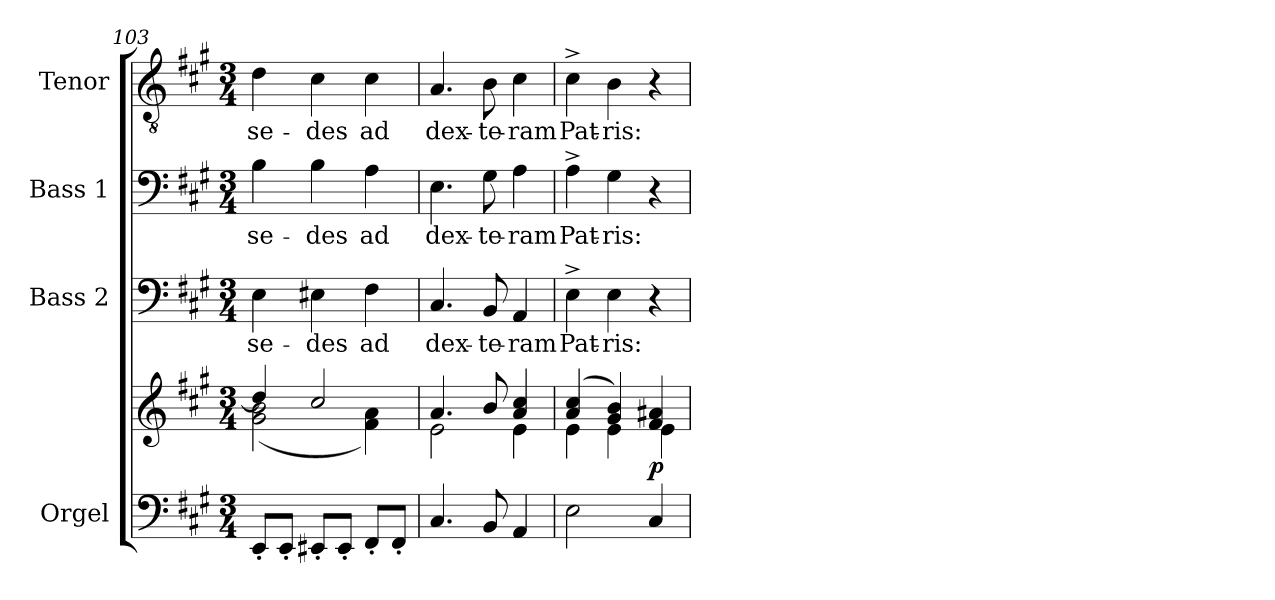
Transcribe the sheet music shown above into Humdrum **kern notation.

**kern	**kern	**dynam	**kern	**text	**kern	**text	**kern	**text
*part4	*part4	*part4	*part3	*part3	*part2	*part2	*part1	*part1
*staff5	*staff4	*staff4/5	*staff3	*staff3	*staff2	*staff2	*staff1	*staff1
*I"Orgel	*	*	*I"Bass 2	*	*I"Bass 1	*	*I"Tenor	*
*I'Org.	*	*	*I'B2.	*	*I'B1.	*	*I'T.	*
!!LO:PB:g=z
*clefF4	*clefG2	*	*clefF4	*	*clefF4	*	*clefGv2	*
*k[f#c#g#]	*k[f#c#g#]	*	*k[f#c#g#]	*	*k[f#c#g#]	*	*k[f#c#g#]	*
*A:	*A:	*	*A:	*	*A:	*	*A:	*
*M3/4	*M3/4	*	*M3/4	*	*M3/4	*	*M3/4	*
=103	=103	=103	=103	=103	=103	=103	=103	=103
*	*^	*	*	*	*	*	*	*
!	!	!	!	!	!LO:LY:b	!	!LO:LY:b	!	!LO:LY:b
8EE'</L	4dd/]	(2g#\ 2b\	.	4E\	se-	4B\	se-	4d\	se-
8EE'</J	.	.	.	.	.	.	.	.	.
!	!	!	!	!	!LO:LY:b	!	!LO:LY:b	!	!LO:LY:b
8EE#X'</L	2cc#/	.	.	4E#X\	-des	4B\	-des	4c#\	-des
8EE#'</J	.	.	.	.	.	.	.	.	.
!	!	!	!	!	!LO:LY:b	!	!LO:LY:b	!	!LO:LY:b
8FF#'</L	.	4f#\ 4a\)	.	4F#\	ad	4A\	ad	4c#\	ad
8FF#'</J	.	.	.	.	.	.	.	.	.
=104	=104	=104	=104	=104	=104	=104	=104	=104	=104
!	!	!	!	!	!LO:LY:b	!	!LO:LY:b	!	!LO:LY:b
4.C#/	4.a/	2e\	.	4.C#/	dex-	4.E\	dex-	4.A/	dex-
!	!	!	!	!	!LO:LY:b	!	!LO:LY:b	!	!LO:LY:b
8BB/	8b/	.	.	8BB/	-te-	8G#\	-te-	8B\	-te-
!	!	!	!	!	!LO:LY:b	!	!LO:LY:b	!	!LO:LY:b
4AA/	4a/ 4cc#/	4e\	.	4AA/	-ram	4A\	-ram	4c#\	-ram
=105	=105	=105	=105	=105	=105	=105	=105	=105	=105
!	!	!	!	!	!LO:LY:b	!	!LO:LY:b	!	!LO:LY:b
2E\	(4a/ 4cc#/	4e\	.	4E^>\	Pat-	4A^>\	Pat-	4c#^>\	Pat-
!	!	!	!	!	!LO:LY:b	!	!LO:LY:b	!	!LO:LY:b
.	4g#/ 4b/)	4e\	.	4E\	-ris:	4G#\	-ris:	4B\	-ris:
!	!	!	!LO:DY:b	!	!	!	!	!	!
4C#/	4f#/ 4a#X/	4e\	p	4r	.	4r	.	4r	.
*	*v	*v	*	*	*	*	*	*	*
=	=	=	=	=	=	=	=	=
*-	*-	*-	*-	*-	*-	*-	*-	*-
